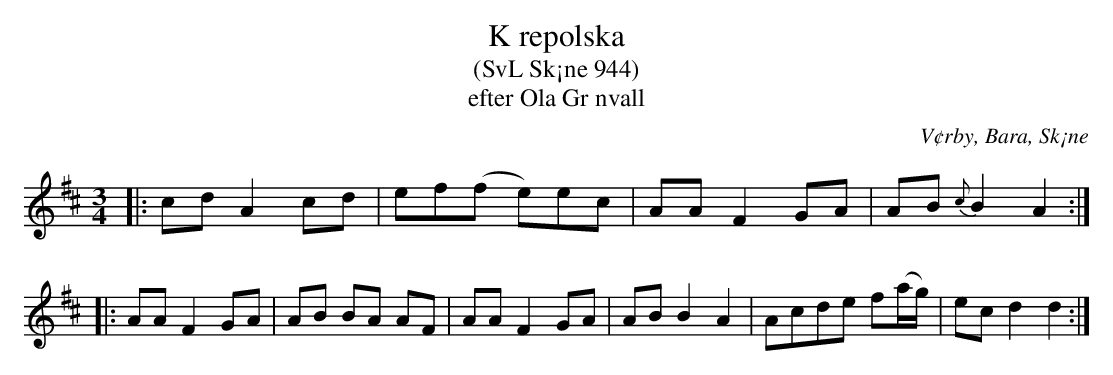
X:1
T:K repolska
T:(SvL Sk¡ne 944)
T:efter Ola Gr nvall
O:V¢rby, Bara, Sk¡ne
M:3/4
L:1/8
K:D
|: cd A2 cd | ef(f e)ec | AA F2 GA | AB {c}B2 A2  :|
|: AA F2 GA | AB BA AF | AA F2 GA | AB B2 A2 | Acde f(a/g/) | ec d2 d2 :|
